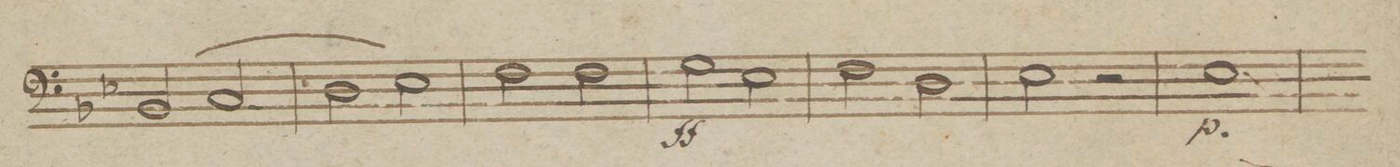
**kern	**dynam
*I"Violon e Violoncello	*
*clefF4	*
*k[b-e-]	*
*met(c|)	*
*M2/2	*
(2BB-/	.
2C/	.
=63	=63
2D\	.
2E-\)	.
=64	=64
2F\	.
2F\	.
=65	=65
2G\	ff
2E-\	.
=66	=66
2F\	.
2D\	.
=67	=67
2E-\	.
2r	.
=68	=68
1E-	p
=69	=69
*-	*-
